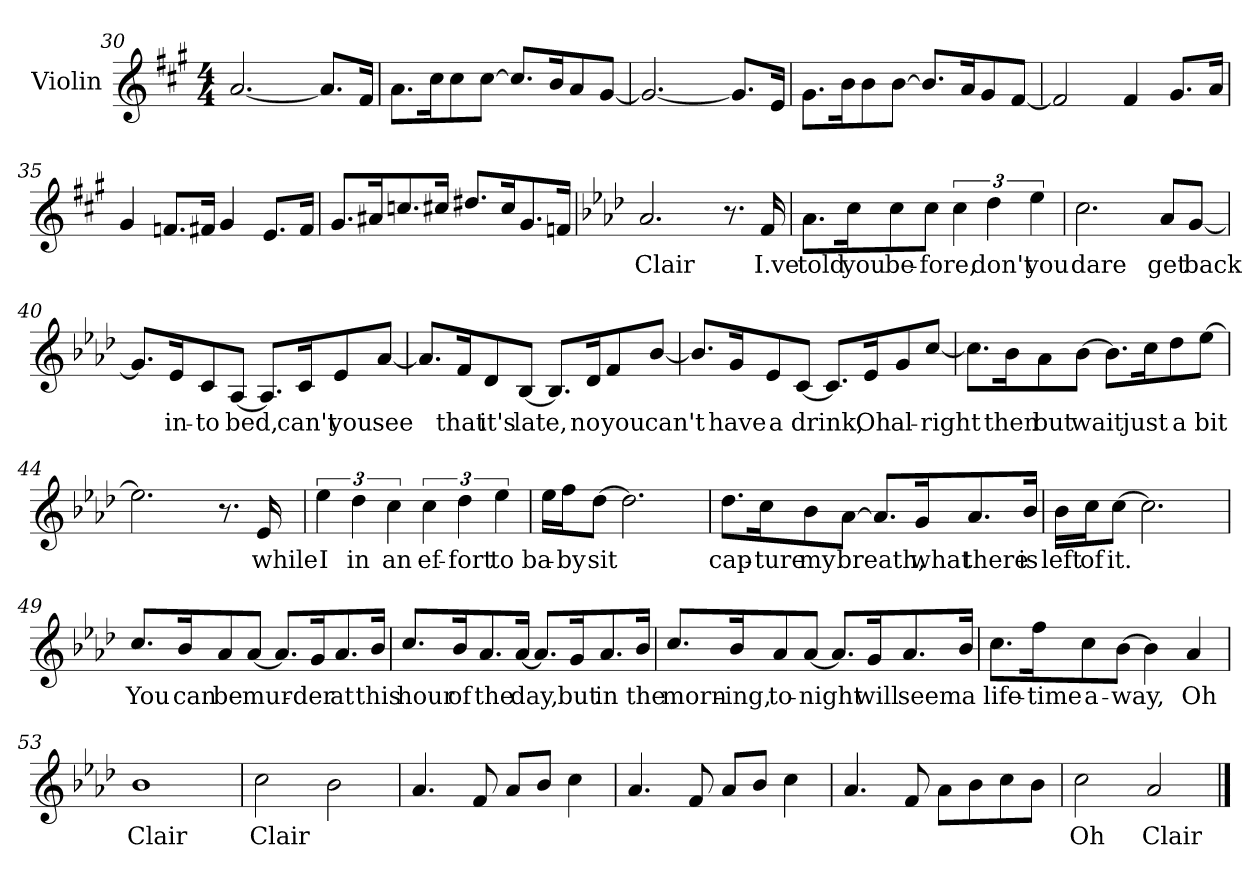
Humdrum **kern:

**kern	**text
*part1	*part1
*staff1	*staff1
*I"Violin	*
*I'Vln	*
*clefG2	*
*k[f#c#g#]	*
*A:	*
*M4/4	*
=30	=30
[2.a/	.
8.a/L]	.
16f#/Jk	.
!!LO:PB:g=z
=31	=31
8.a\L	.
16cc#\K	.
8cc#\	.
[8cc#\J	.
8.cc#/L]	.
16b/K	.
8a/	.
[8g#/J	.
=32	=32
2.g#/_	.
8.g#/L]	.
16e/Jk	.
=33	=33
8.g#\L	.
16b\K	.
8b\	.
[8b\J	.
8.b/L]	.
16a/K	.
8g#/	.
[8f#/J	.
=34	=34
2f#/]	.
4f#/	.
8.g#/L	.
16a/Jk	.
=35	=35
4g#/	.
8.fn/L	.
16f#X/Jk	.
4g#/	.
8.e/L	.
16f#/Jk	.
!!LO:LB:g=z
=36	=36
8.g#/L	.
16a#X/K	.
8.ccn/	.
16cc#X/Jk	.
8.dd#X/L	.
16cc#/K	.
8.g#/	.
16fn/Jk	.
=37	=37
*k[b-e-a-d-]	*
*A-:	*
2.a-/	Clair
8.r	.
16f/	I.ve
=38	=38
8.a-\L	told
16cc\K	you
8cc\	be-
8cc\J	-fore,
6cc\	.
6dd-\	don't
6ee-\	you
=39	=39
2.cc\	dare
8a-/L	get
[8g/J	back
!!LO:LB:g=z
=40	=40
8.g/L]	.
16e-/K	in-
8c/	-to
[8A-/J	bed,
8.A-/L]	.
16c/K	can't
8e-/	you
[8a-/J	see
=41	=41
8.a-/L]	.
16f/K	that
8d-/	it's
[8B-/J	late,
8.B-/L]	.
16d-/K	no
8f/	you
[8b-/J	can't
=42	=42
8.b-/L]	.
16g/K	have
8e-/	a
[8c/J	drink,
8.c/L]	.
16e-/K	Oh
8g/	al-
[8cc/J	-right
!!LO:LB:g=z
=43	=43
8.cc\L]	.
16b-\K	then
8a-\	but
[8b-\J	wait
8.b-\L]	.
16cc\K	just
8dd-\	a
[8ee-\J	bit
=44	=44
2.ee-\]	.
8.r	.
16e-/	while
=45	=45
6ee-\	I
6dd-\	in
6cc\	an
6cc\	ef-
6dd-\	-fort
6ee-\	to
=46	=46
16ee-\LL	ba-
16ff\J	-by
[8dd-\J	sit
2.dd-\]	.
!!LO:LB:g=z
=47	=47
8.dd-\L	cap-
16cc\K	-ture
8b-\	my
[8a-\J	breath,
8.a-/L]	.
16g/K	what
8.a-/	there
16b-/Jk	is
=48	=48
16b-\LL	left
16cc\J	of
[8cc\J	it.
2.cc\]	.
=49	=49
8.cc/L	You
16b-/K	can
8a-/	be
[8a-/J	mur-
8.a-/L]	.
16g/K	-der
8.a-/	at
16b-/Jk	this
!!LO:LB:g=z
=50	=50
8.cc/L	hour
16b-/K	of
8.a-/	the
[16a-/Jk	day,
8.a-/L]	.
16g/K	but
8.a-/	in
16b-/Jk	the
=51	=51
8.cc/L	morn-
16b-/K	-ing,
8a-/	to-
[8a-/J	-night
8.a-/L]	.
16g/K	will
8.a-/	seem
16b-/Jk	a
=52	=52
8.cc\L	life-
16ff\K	-time
8cc\	a-
[8b-\J	-way,
4b-\]	.
4a-/	Oh
=53	=53
1b-	Clair
=54	=54
2cc\	Clair
2b-\	.
!!LO:LB:g=z
=55	=55
4.a-/	.
8f/	.
8a-/L	.
8b-/J	.
4cc\	.
=56	=56
4.a-/	.
8f/	.
8a-/L	.
8b-/J	.
4cc\	.
=57	=57
4.a-/	.
8f/	.
8a-\L	.
8b-\	.
8cc\	.
8b-\J	.
=58	=58
2cc\	Oh
2a-/	Clair
==	==
*-	*-
